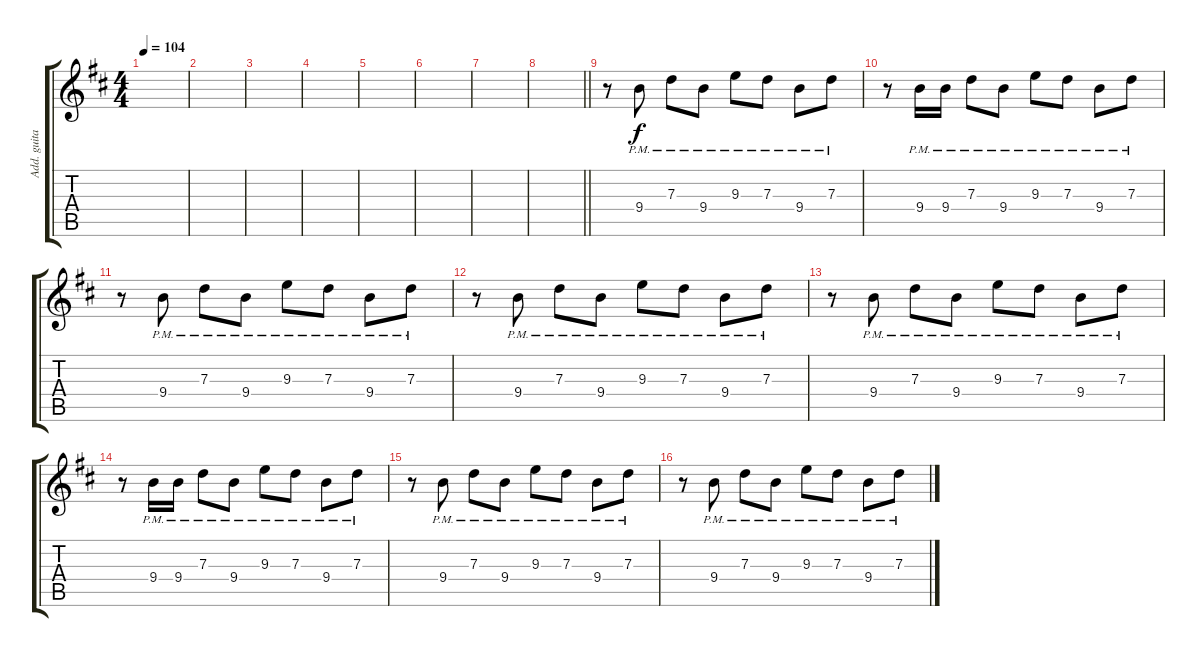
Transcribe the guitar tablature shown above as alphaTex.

\track ("Add. guitar" "Add. guita") {instrument distortionguitar}
\staff {score tabs}
\tuning (E4 B3 G3 D3 A2 E2) {hide}
\ts (4 4)
\tempo 104
\clef g2
\ks d
|
|
|
|
|
|
|
\barLineRight lightlight
|
r.8{volume 13 balance 8 instrument distortionguitar} 9.4{pm}.8 7.3{pm}.8 9.4{pm}.8 9.3{pm}.8 7.3{pm}.8 9.4{pm}.8 7.3{pm}.8 |
r.8 9.4{pm}.16 9.4{pm}.16 7.3{pm}.8 9.4{pm}.8 9.3{pm}.8 7.3{pm}.8 9.4{pm}.8 7.3{pm}.8 |
r.8 9.4{pm}.8 7.3{pm}.8 9.4{pm}.8 9.3{pm}.8 7.3{pm}.8 9.4{pm}.8 7.3{pm}.8 |
r.8 9.4{pm}.8 7.3{pm}.8 9.4{pm}.8 9.3{pm}.8 7.3{pm}.8 9.4{pm}.8 7.3{pm}.8 |
r.8 9.4{pm}.8 7.3{pm}.8 9.4{pm}.8 9.3{pm}.8 7.3{pm}.8 9.4{pm}.8 7.3{pm}.8 |
r.8 9.4{pm}.16 9.4{pm}.16 7.3{pm}.8 9.4{pm}.8 9.3{pm}.8 7.3{pm}.8 9.4{pm}.8 7.3{pm}.8 |
r.8 9.4{pm}.8 7.3{pm}.8 9.4{pm}.8 9.3{pm}.8 7.3{pm}.8 9.4{pm}.8 7.3{pm}.8 |
r.8 9.4{pm}.8 7.3{pm}.8 9.4{pm}.8 9.3{pm}.8 7.3{pm}.8 9.4{pm}.8 7.3{pm}.8
